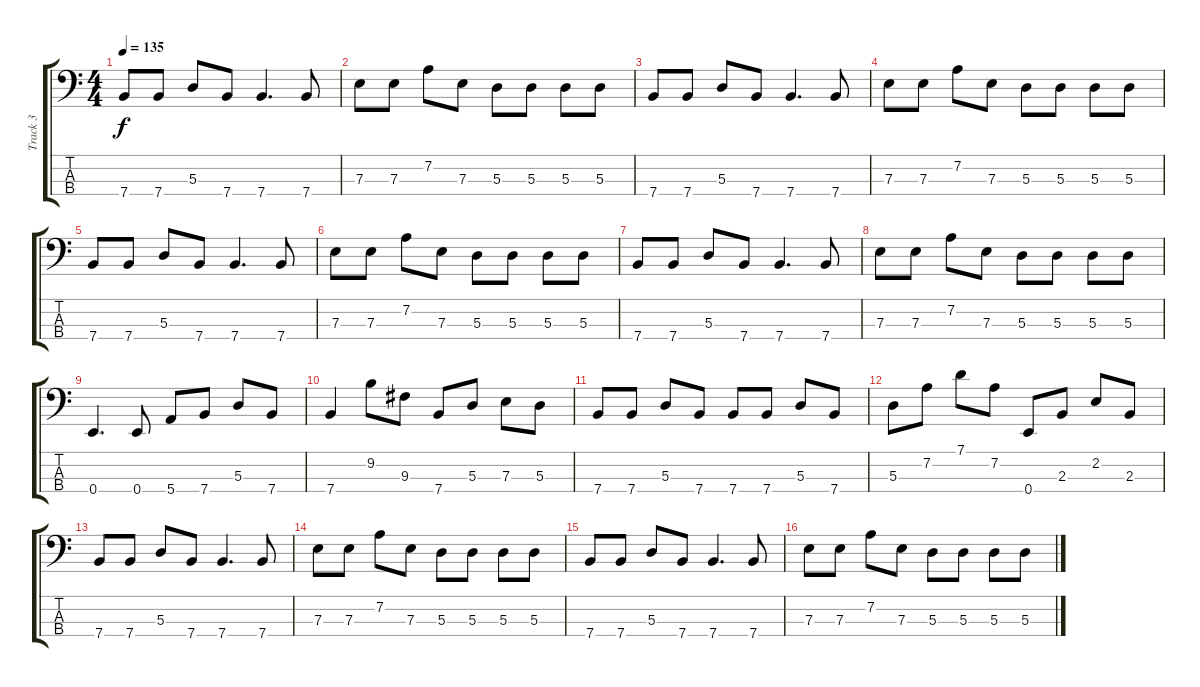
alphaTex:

\track ("Track 3" "Track 3") {instrument electricbassfinger}
\staff {score tabs}
\tuning (G2 D2 A1 E1) {hide}
\ts (4 4)
\tempo 135
\clef f4
\ks c
7.4.8{dy f} 7.4.8 5.3.8 7.4.8 7.4.4{d} 7.4.8 |
7.3.8 7.3.8 7.2.8 7.3.8 5.3.8 5.3.8 5.3.8 5.3.8 |
7.4.8 7.4.8 5.3.8 7.4.8 7.4.4{d} 7.4.8 |
7.3.8 7.3.8 7.2.8 7.3.8 5.3.8 5.3.8 5.3.8 5.3.8 |
7.4.8 7.4.8 5.3.8 7.4.8 7.4.4{d} 7.4.8 |
7.3.8 7.3.8 7.2.8 7.3.8 5.3.8 5.3.8 5.3.8 5.3.8 |
7.4.8 7.4.8 5.3.8 7.4.8 7.4.4{d} 7.4.8 |
7.3.8 7.3.8 7.2.8 7.3.8 5.3.8 5.3.8 5.3.8 5.3.8 |
0.4.4{d} 0.4.8 5.4.8 7.4.8 5.3.8 7.4.8 |
7.4.4 9.2.8 9.3.8 7.4.8 5.3.8 7.3.8 5.3.8 |
7.4.8 7.4.8 5.3.8 7.4.8 7.4.8 7.4.8 5.3.8 7.4.8 |
5.3.8 7.2.8 7.1.8 7.2.8 0.4.8 2.3.8 2.2.8 2.3.8 |
7.4.8 7.4.8 5.3.8 7.4.8 7.4.4{d} 7.4.8 |
7.3.8 7.3.8 7.2.8 7.3.8 5.3.8 5.3.8 5.3.8 5.3.8 |
7.4.8 7.4.8 5.3.8 7.4.8 7.4.4{d} 7.4.8 |
7.3.8 7.3.8 7.2.8 7.3.8 5.3.8 5.3.8 5.3.8 5.3.8
